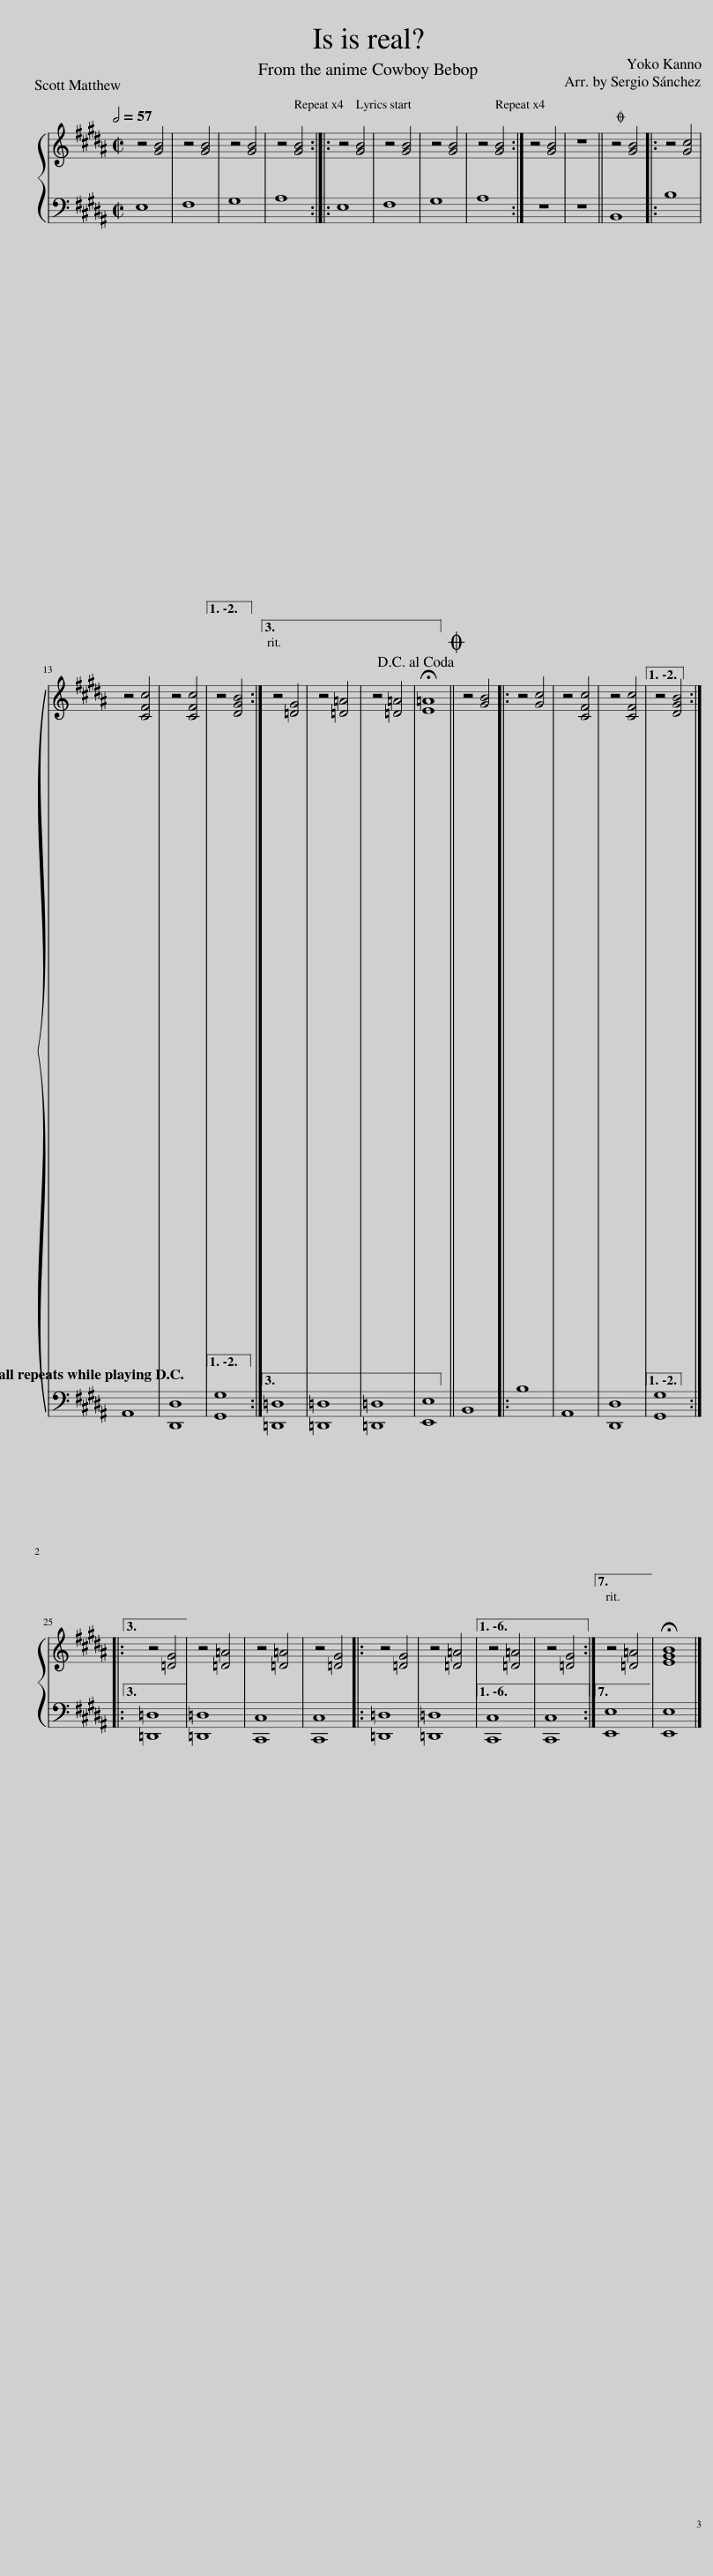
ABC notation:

X:1
%%score { 1 | 2 }
L:1/8
Q:1/2=57
M:2/2
I:linebreak $
K:B
V:1 treble
V:2 bass
V:1
 z4 [GB]4 | z4 [GB]4 | z4 [GB]4 | z4 [GB]4 :: z4 [GB]4 | %5
 z4 [GB]4 | z4 [GB]4 | z4 [GB]4 :| z4 [GB]4 | z8!dacoda! || %10
 z4 [GB]4 |: z4 [Gc]4 |$ z4 [CFc]4 | z4 [CFc]4 |1,2 z4 [DGB]4 :|3 %15
 z4 [=DG]4 | z4 [=D=A]4 | z4 [=D=A]4 | !fermata![E=A]8!D.C.! ||O z4 [GB]4 |: %20
 z4 [Gc]4 | z4 [CFc]4 | z4 [CFc]4 |1,2 z4 [DGB]4 ::3$ z4 [=DG]4 || %25
 z4 [=D=A]4 | z4 [=D=A]4 | z4 [=DG]4 |: z4 [=DG]4 | z4 [=D=A]4 |1,2,3,4,5,6 %30
 z4 [=D=A]4 | z4 [=DG]4 :|7 z4 [=D=A]4 || !fermata![EGB]8 |] %34
V:2
 E,8 | F,8 | G,8 | A,8 :: E,8 | %5
 F,8 | G,8 | A,8 :| z8 | z8 || %10
 B,,8 |: B,8 |$ A,,8 | [D,,D,]8 |1,2 [G,,G,]8 :|3 %15
 [=D,,=D,]8 | [=D,,=D,]8 | [=D,,=D,]8 | [E,,E,]8 || B,,8 |: %20
 B,8 | A,,8 | [D,,D,]8 |1,2 [G,,G,]8 ::3$ [=D,,=D,]8 || %25
 [=D,,=D,]8 | [C,,C,]8 | [C,,C,]8 |: [=D,,=D,]8 | [=D,,=D,]8 |1,2,3,4,5,6 %30
 [C,,C,]8 | [C,,C,]8 :|7 [E,,E,]8 || [E,,E,]8 |] %34
